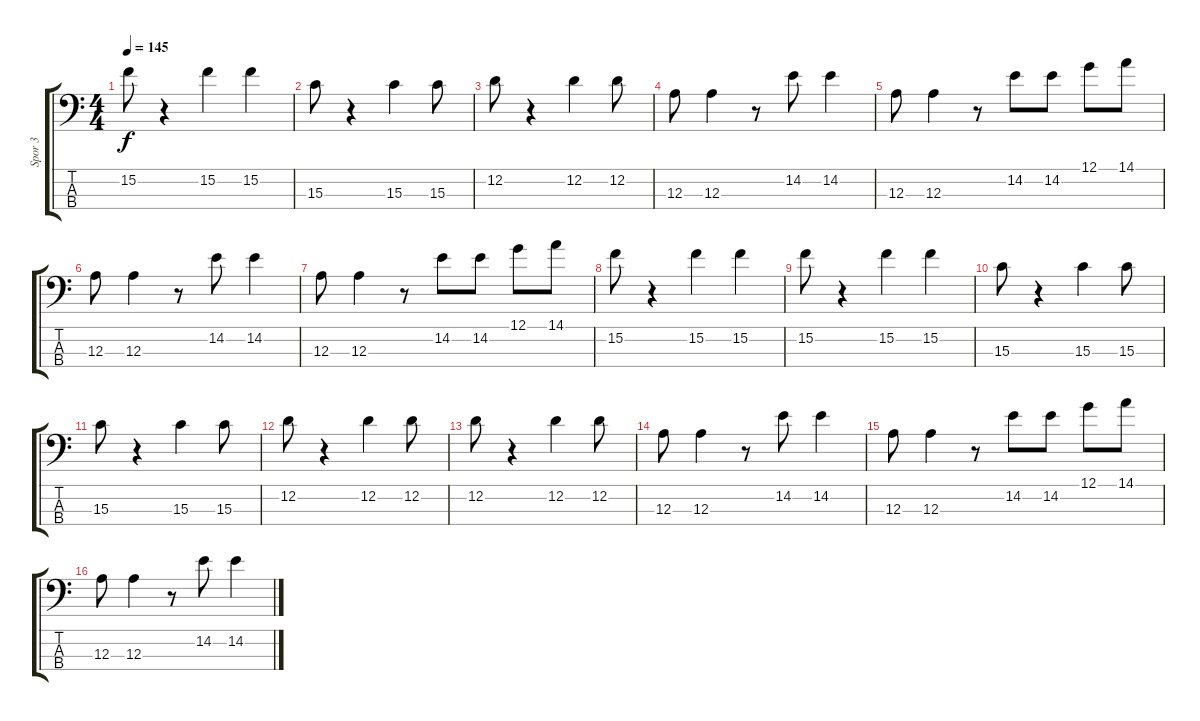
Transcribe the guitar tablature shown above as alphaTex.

\track ("Spor 3" "Spor 3") {instrument electricbasspick}
\staff {score tabs}
\tuning (G2 D2 A1 E1) {hide}
\ts (4 4)
\tempo 145
\clef f4
\ks c
15.2.8{dy f} r.4 15.2.4 15.2.4 |
15.3.8 r.4 15.3.4 15.3.8 |
12.2.8 r.4 12.2.4 12.2.8 |
12.3.8 12.3.4 r.8 14.2.8 14.2.4 |
12.3.8 12.3.4 r.8 14.2.8 14.2.8 12.1.8 14.1.8 |
12.3.8 12.3.4 r.8 14.2.8 14.2.4 |
12.3.8 12.3.4 r.8 14.2.8 14.2.8 12.1.8 14.1.8 |
15.2.8 r.4 15.2.4 15.2.4 |
15.2.8 r.4 15.2.4 15.2.4 |
15.3.8 r.4 15.3.4 15.3.8 |
15.3.8 r.4 15.3.4 15.3.8 |
12.2.8 r.4 12.2.4 12.2.8 |
12.2.8 r.4 12.2.4 12.2.8 |
12.3.8 12.3.4 r.8 14.2.8 14.2.4 |
12.3.8 12.3.4 r.8 14.2.8 14.2.8 12.1.8 14.1.8 |
12.3.8 12.3.4 r.8 14.2.8 14.2.4
